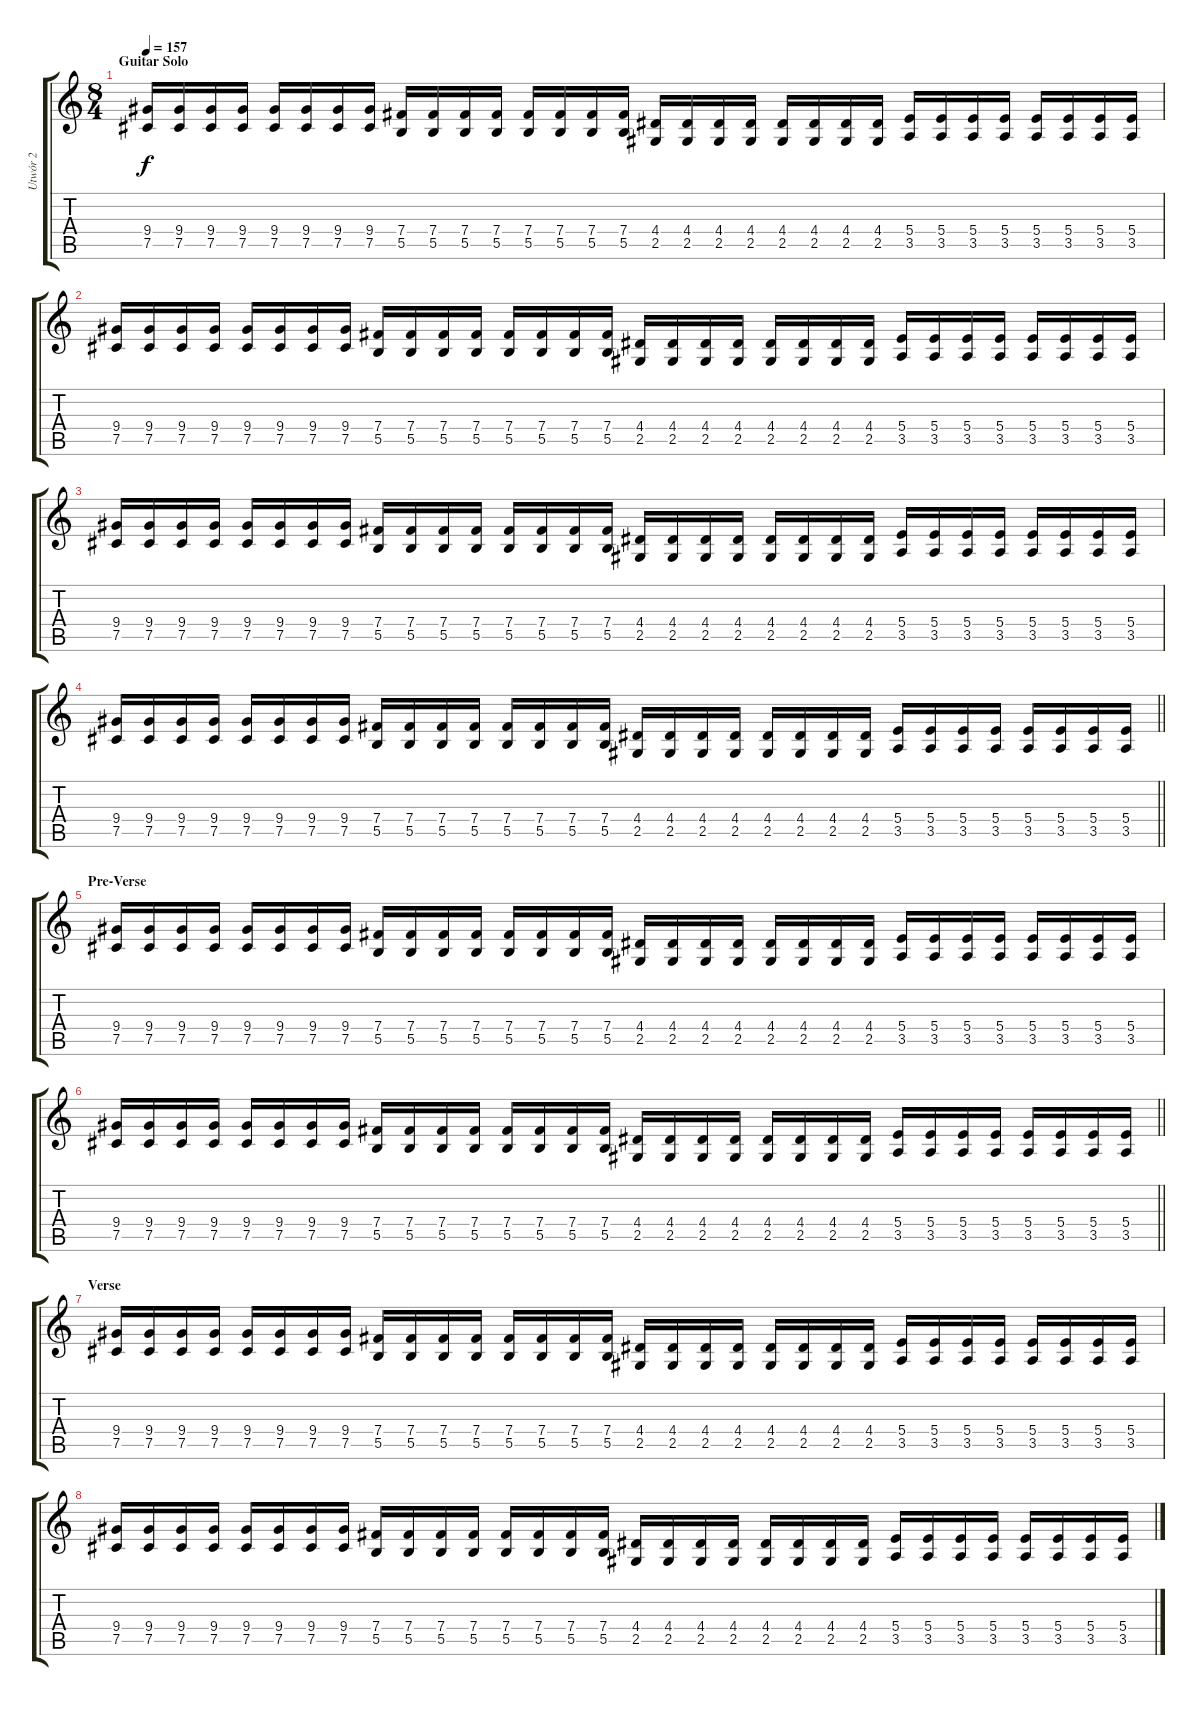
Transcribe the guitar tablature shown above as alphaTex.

\track ("Utwór 2" "Utwór 2") {instrument distortionguitar}
\staff {score tabs}
\tuning (Db4 Ab3 E3 B2 Gb2 Db2) {hide}
\ts (8 4)
\section ("" "Guitar Solo")
\tempo 157
\clef g2
\ks c
(9.4 7.5).16{dy f} (9.4 7.5).16 (9.4 7.5).16 (9.4 7.5).16 (9.4 7.5).16 (9.4 7.5).16 (9.4 7.5).16 (9.4 7.5).16 (7.4 5.5).16 (7.4 5.5).16 (7.4 5.5).16 (7.4 5.5).16 (7.4 5.5).16 (7.4 5.5).16 (7.4 5.5).16 (7.4 5.5).16 (4.4 2.5).16 (4.4 2.5).16 (4.4 2.5).16 (4.4 2.5).16 (4.4 2.5).16 (4.4 2.5).16 (4.4 2.5).16 (4.4 2.5).16 (5.4 3.5).16 (5.4 3.5).16 (5.4 3.5).16 (5.4 3.5).16 (5.4 3.5).16 (5.4 3.5).16 (5.4 3.5).16 (5.4 3.5).16 |
(9.4 7.5).16 (9.4 7.5).16 (9.4 7.5).16 (9.4 7.5).16 (9.4 7.5).16 (9.4 7.5).16 (9.4 7.5).16 (9.4 7.5).16 (7.4 5.5).16 (7.4 5.5).16 (7.4 5.5).16 (7.4 5.5).16 (7.4 5.5).16 (7.4 5.5).16 (7.4 5.5).16 (7.4 5.5).16 (4.4 2.5).16 (4.4 2.5).16 (4.4 2.5).16 (4.4 2.5).16 (4.4 2.5).16 (4.4 2.5).16 (4.4 2.5).16 (4.4 2.5).16 (5.4 3.5).16 (5.4 3.5).16 (5.4 3.5).16 (5.4 3.5).16 (5.4 3.5).16 (5.4 3.5).16 (5.4 3.5).16 (5.4 3.5).16 |
(9.4 7.5).16 (9.4 7.5).16 (9.4 7.5).16 (9.4 7.5).16 (9.4 7.5).16 (9.4 7.5).16 (9.4 7.5).16 (9.4 7.5).16 (7.4 5.5).16 (7.4 5.5).16 (7.4 5.5).16 (7.4 5.5).16 (7.4 5.5).16 (7.4 5.5).16 (7.4 5.5).16 (7.4 5.5).16 (4.4 2.5).16 (4.4 2.5).16 (4.4 2.5).16 (4.4 2.5).16 (4.4 2.5).16 (4.4 2.5).16 (4.4 2.5).16 (4.4 2.5).16 (5.4 3.5).16 (5.4 3.5).16 (5.4 3.5).16 (5.4 3.5).16 (5.4 3.5).16 (5.4 3.5).16 (5.4 3.5).16 (5.4 3.5).16 |
\barLineRight lightlight
(9.4 7.5).16 (9.4 7.5).16 (9.4 7.5).16 (9.4 7.5).16 (9.4 7.5).16 (9.4 7.5).16 (9.4 7.5).16 (9.4 7.5).16 (7.4 5.5).16 (7.4 5.5).16 (7.4 5.5).16 (7.4 5.5).16 (7.4 5.5).16 (7.4 5.5).16 (7.4 5.5).16 (7.4 5.5).16 (4.4 2.5).16 (4.4 2.5).16 (4.4 2.5).16 (4.4 2.5).16 (4.4 2.5).16 (4.4 2.5).16 (4.4 2.5).16 (4.4 2.5).16 (5.4 3.5).16 (5.4 3.5).16 (5.4 3.5).16 (5.4 3.5).16 (5.4 3.5).16 (5.4 3.5).16 (5.4 3.5).16 (5.4 3.5).16 |
\section ("" "Pre-Verse")
(9.4 7.5).16 (9.4 7.5).16 (9.4 7.5).16 (9.4 7.5).16 (9.4 7.5).16 (9.4 7.5).16 (9.4 7.5).16 (9.4 7.5).16 (7.4 5.5).16 (7.4 5.5).16 (7.4 5.5).16 (7.4 5.5).16 (7.4 5.5).16 (7.4 5.5).16 (7.4 5.5).16 (7.4 5.5).16 (4.4 2.5).16 (4.4 2.5).16 (4.4 2.5).16 (4.4 2.5).16 (4.4 2.5).16 (4.4 2.5).16 (4.4 2.5).16 (4.4 2.5).16 (5.4 3.5).16 (5.4 3.5).16 (5.4 3.5).16 (5.4 3.5).16 (5.4 3.5).16 (5.4 3.5).16 (5.4 3.5).16 (5.4 3.5).16 |
\barLineRight lightlight
(9.4 7.5).16 (9.4 7.5).16 (9.4 7.5).16 (9.4 7.5).16 (9.4 7.5).16 (9.4 7.5).16 (9.4 7.5).16 (9.4 7.5).16 (7.4 5.5).16 (7.4 5.5).16 (7.4 5.5).16 (7.4 5.5).16 (7.4 5.5).16 (7.4 5.5).16 (7.4 5.5).16 (7.4 5.5).16 (4.4 2.5).16 (4.4 2.5).16 (4.4 2.5).16 (4.4 2.5).16 (4.4 2.5).16 (4.4 2.5).16 (4.4 2.5).16 (4.4 2.5).16 (5.4 3.5).16 (5.4 3.5).16 (5.4 3.5).16 (5.4 3.5).16 (5.4 3.5).16 (5.4 3.5).16 (5.4 3.5).16 (5.4 3.5).16 |
\section ("" "Verse")
(9.4 7.5).16 (9.4 7.5).16 (9.4 7.5).16 (9.4 7.5).16 (9.4 7.5).16 (9.4 7.5).16 (9.4 7.5).16 (9.4 7.5).16 (7.4 5.5).16 (7.4 5.5).16 (7.4 5.5).16 (7.4 5.5).16 (7.4 5.5).16 (7.4 5.5).16 (7.4 5.5).16 (7.4 5.5).16 (4.4 2.5).16 (4.4 2.5).16 (4.4 2.5).16 (4.4 2.5).16 (4.4 2.5).16 (4.4 2.5).16 (4.4 2.5).16 (4.4 2.5).16 (5.4 3.5).16 (5.4 3.5).16 (5.4 3.5).16 (5.4 3.5).16 (5.4 3.5).16 (5.4 3.5).16 (5.4 3.5).16 (5.4 3.5).16 |
(9.4 7.5).16 (9.4 7.5).16 (9.4 7.5).16 (9.4 7.5).16 (9.4 7.5).16 (9.4 7.5).16 (9.4 7.5).16 (9.4 7.5).16 (7.4 5.5).16 (7.4 5.5).16 (7.4 5.5).16 (7.4 5.5).16 (7.4 5.5).16 (7.4 5.5).16 (7.4 5.5).16 (7.4 5.5).16 (4.4 2.5).16 (4.4 2.5).16 (4.4 2.5).16 (4.4 2.5).16 (4.4 2.5).16 (4.4 2.5).16 (4.4 2.5).16 (4.4 2.5).16 (5.4 3.5).16 (5.4 3.5).16 (5.4 3.5).16 (5.4 3.5).16 (5.4 3.5).16 (5.4 3.5).16 (5.4 3.5).16 (5.4 3.5).16
